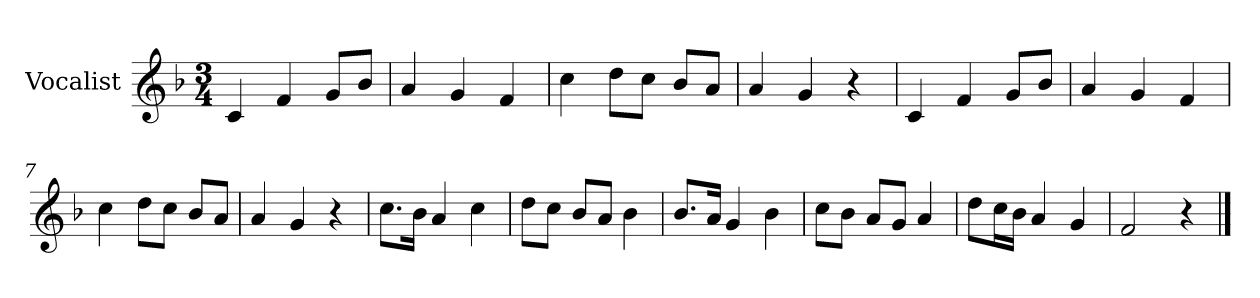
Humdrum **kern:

**kern
*part1
*staff1
*I"Vocalist
*k[b-]
*F:
*M3/4
=1
4c
4f
8gL
8b-J
=2
4a
4g
4f
=3
4cc
8ddL
8ccJ
8b-L
8aJ
=4
4a
4g
4r
=5
4c
4f
8gL
8b-J
=6
4a
4g
4f
=7
4cc
8ddL
8ccJ
8b-L
8aJ
=8
4a
4g
4r
=9
8.ccL
16b-Jk
4a
4cc
=10
8ddL
8ccJ
8b-L
8aJ
4b-
=11
8.b-L
16aJk
4g
4b-
=12
8ccL
8b-J
8aL
8gJ
4a
=13
8ddL
16ccL
16b-JJ
4a
4g
=14
2f
4r
==
*-
